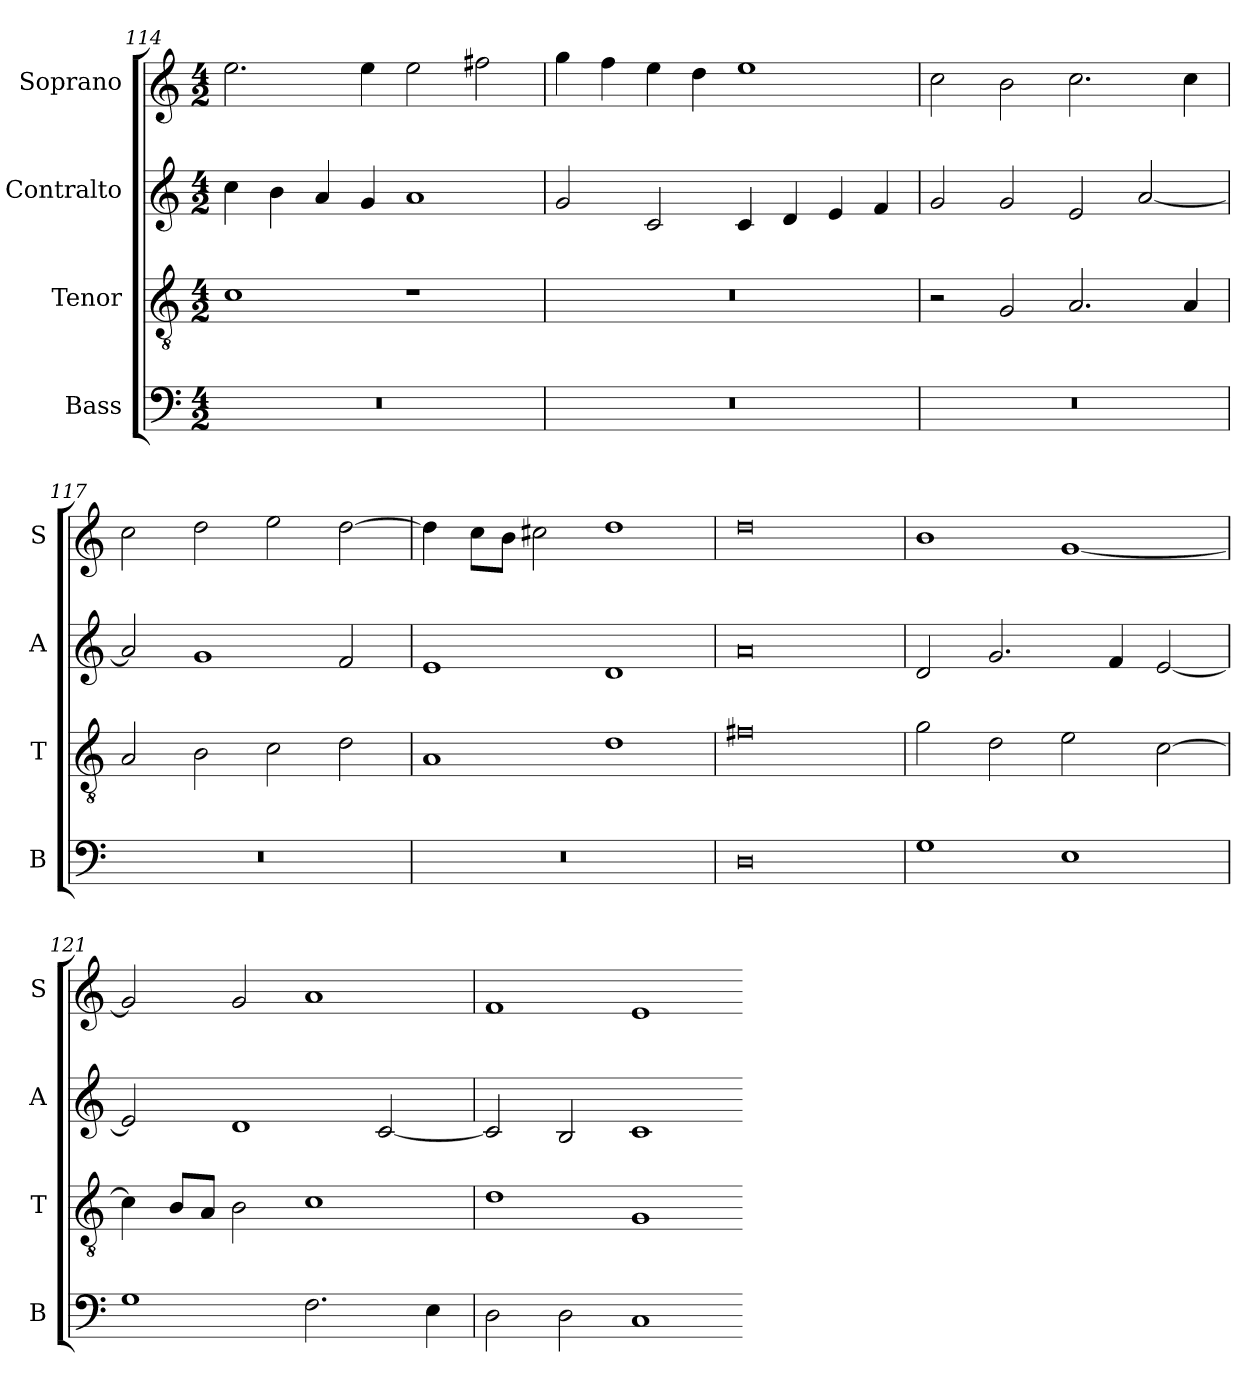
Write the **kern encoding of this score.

**kern	**kern	**kern	**kern
*part4	*part3	*part2	*part1
*staff4	*staff3	*staff2	*staff1
*I"Bass	*I"Tenor	*I"Contralto	*I"Soprano
*I'B	*I'T	*I'A	*I'S
*clefF4	*clefGv2	*clefG2	*clefG2
*k[]	*k[]	*k[]	*k[]
*G:mix	*G:mix	*G:mix	*G:mix
*M4/2	*M4/2	*M4/2	*M4/2
=114	=114	=114	=114
0r	1c	4cc	2.ee
.	.	4b	.
.	.	4a	.
.	.	4g	4ee
.	1r	1a	2ee
.	.	.	2ff#X
=115	=115	=115	=115
0r	0r	2g	4gg
.	.	.	4ff
.	.	2c	4ee
.	.	.	4dd
.	.	4c	1ee
.	.	4d	.
.	.	4e	.
.	.	4f	.
=116	=116	=116	=116
0r	2r	2g	2cc
.	2G	2g	2b
.	2.A	2e	2.cc
.	.	[2a	.
.	4A	.	4cc
=117	=117	=117	=117
0r	2A	2a]	2cc
.	2B	1g	2dd
.	2c	.	2ee
.	2d	2f	[2dd
=118	=118	=118	=118
0r	1A	1e	4dd]
.	.	.	8cc\L
.	.	.	8b\J
.	.	.	2cc#X
.	1d	1d	1dd
=119	=119	=119	=119
0D	0f#X	0a	0dd
=120	=120	=120	=120
1G	2g	2d	1b
.	2d	2.g	.
1E	2e	.	[1g
.	.	4f	.
.	[2c	[2e	.
=121	=121	=121	=121
1G	4c]	2e]	2g]
.	8B/L	.	.
.	8A/J	.	.
.	2B	1d	2g
2.F	1c	.	1a
.	.	[2c	.
4E	.	.	.
=122	=122	=122	=122
2D	1d	2c]	1f
2D	.	2B	.
1C	1G	1c	1e
=-	=-	=-	=-
*-	*-	*-	*-
